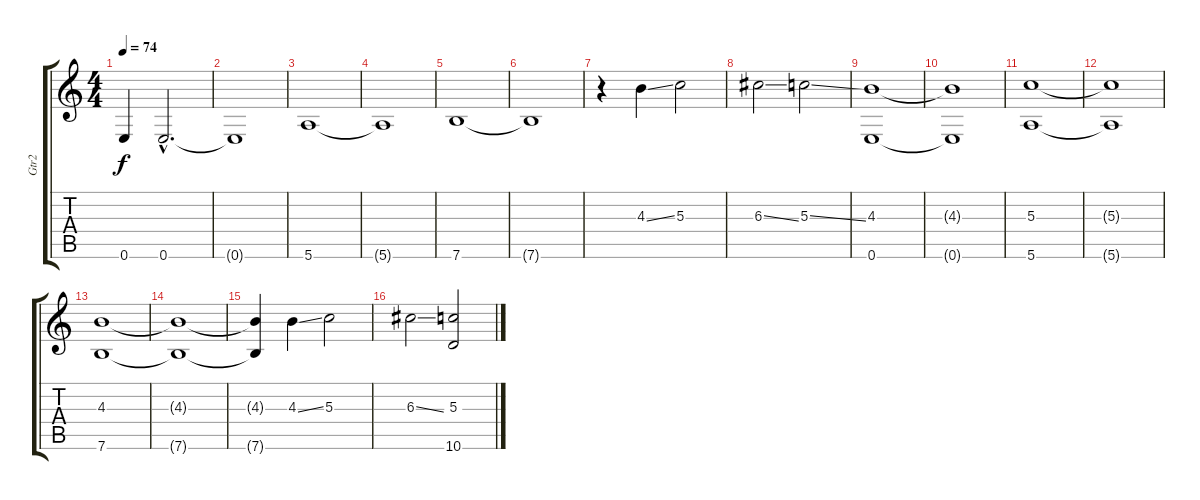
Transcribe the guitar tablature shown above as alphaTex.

\track ("Gtr2" "Gtr2") {instrument distortionguitar}
\staff {score tabs}
\tuning (E4 B3 G3 D3 A2 E2) {hide}
\ts (4 4)
\tempo 74
\clef g2
\ks c
0.6.4{dy f instrument distortionguitar} 0.6{hac}.2{d} |
0.6{t}.1 |
5.6.1 |
5.6{t}.1 |
7.6.1 |
7.6{t}.1 |
r.4 4.3{ss}.4 5.3.2 |
6.3{ss}.2 5.3{ss}.2 |
(4.3 0.6).1 |
(4.3{t} 0.6{t}).1 |
(5.3 5.6).1 |
(5.3{t} 5.6{t}).1 |
(4.3 7.6).1 |
(4.3{t} 7.6{t}).1 |
(4.3{t} 7.6{t}).4 4.3{ss}.4 5.3.2 |
6.3{ss}.2 (5.3 10.6).2
